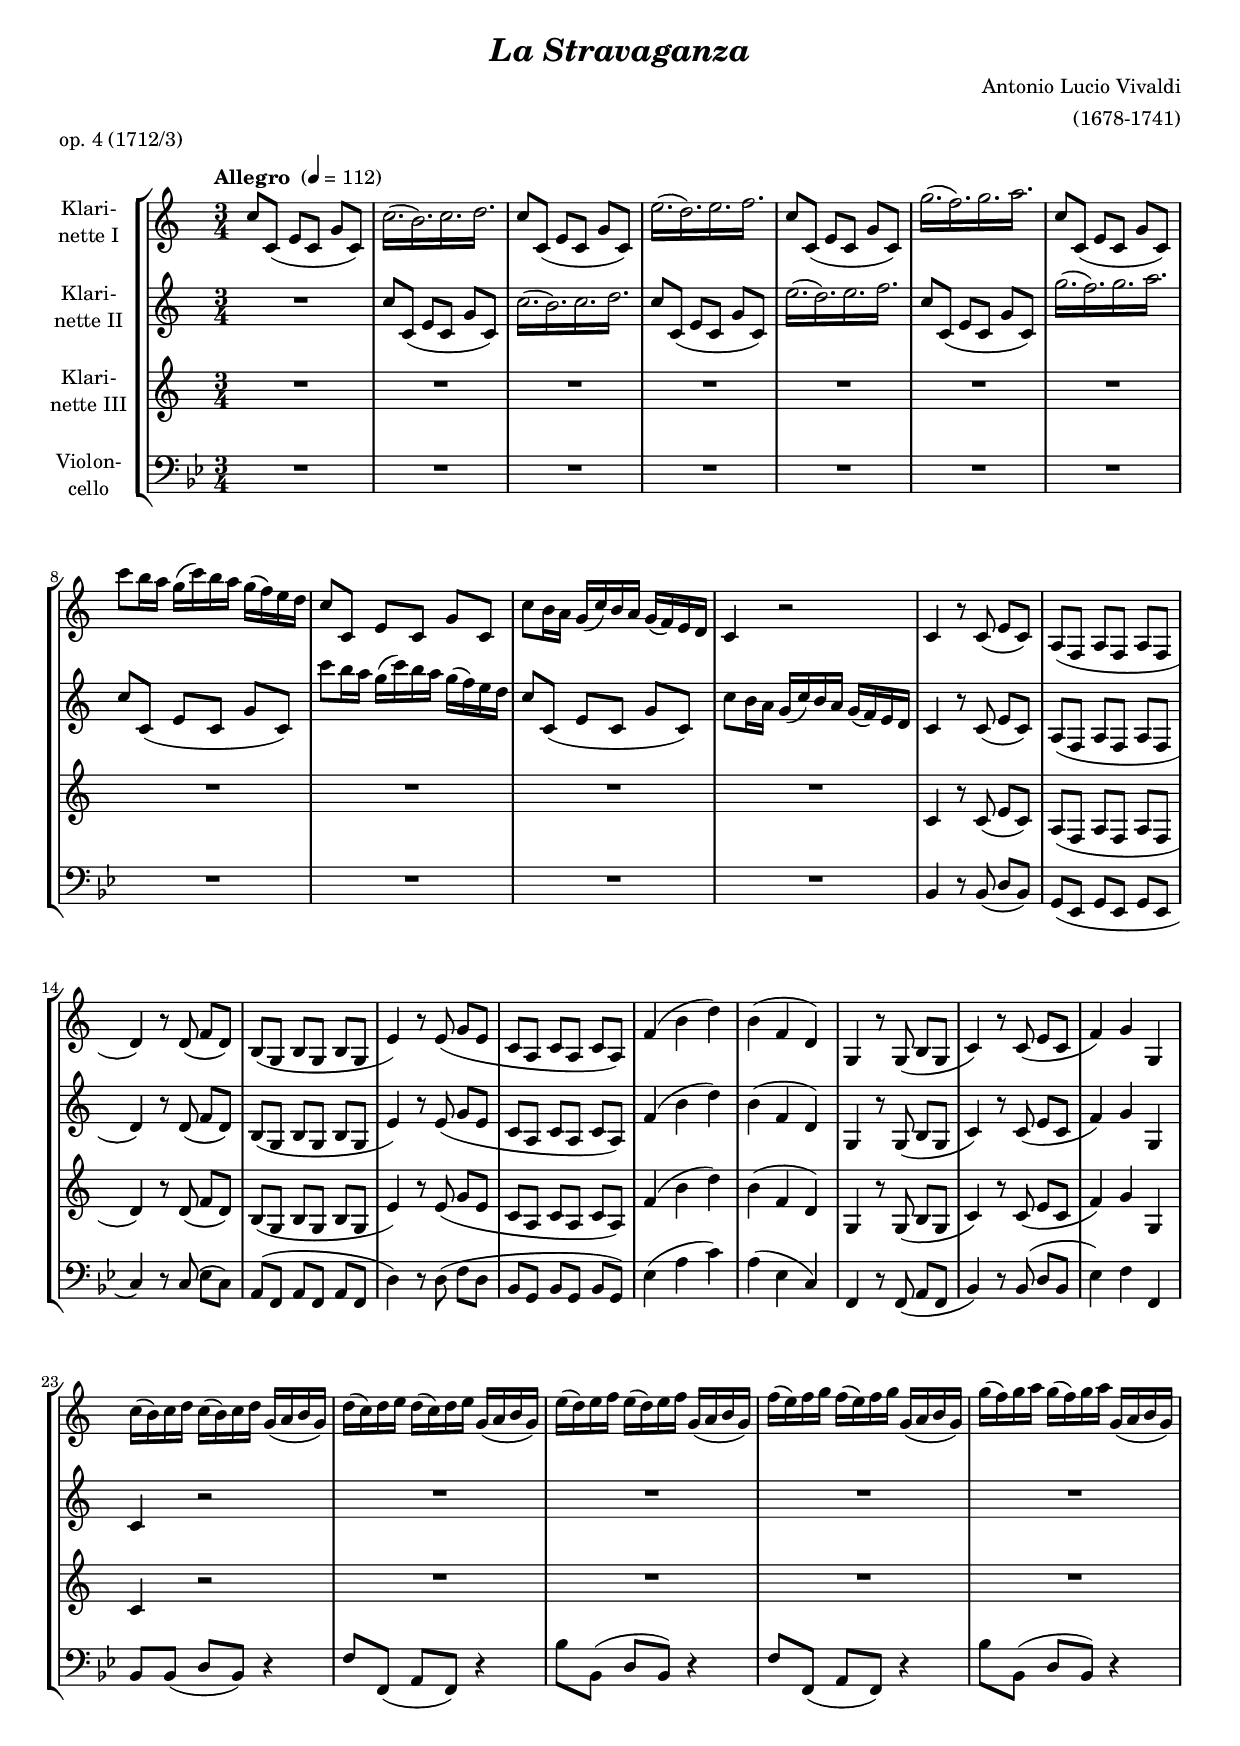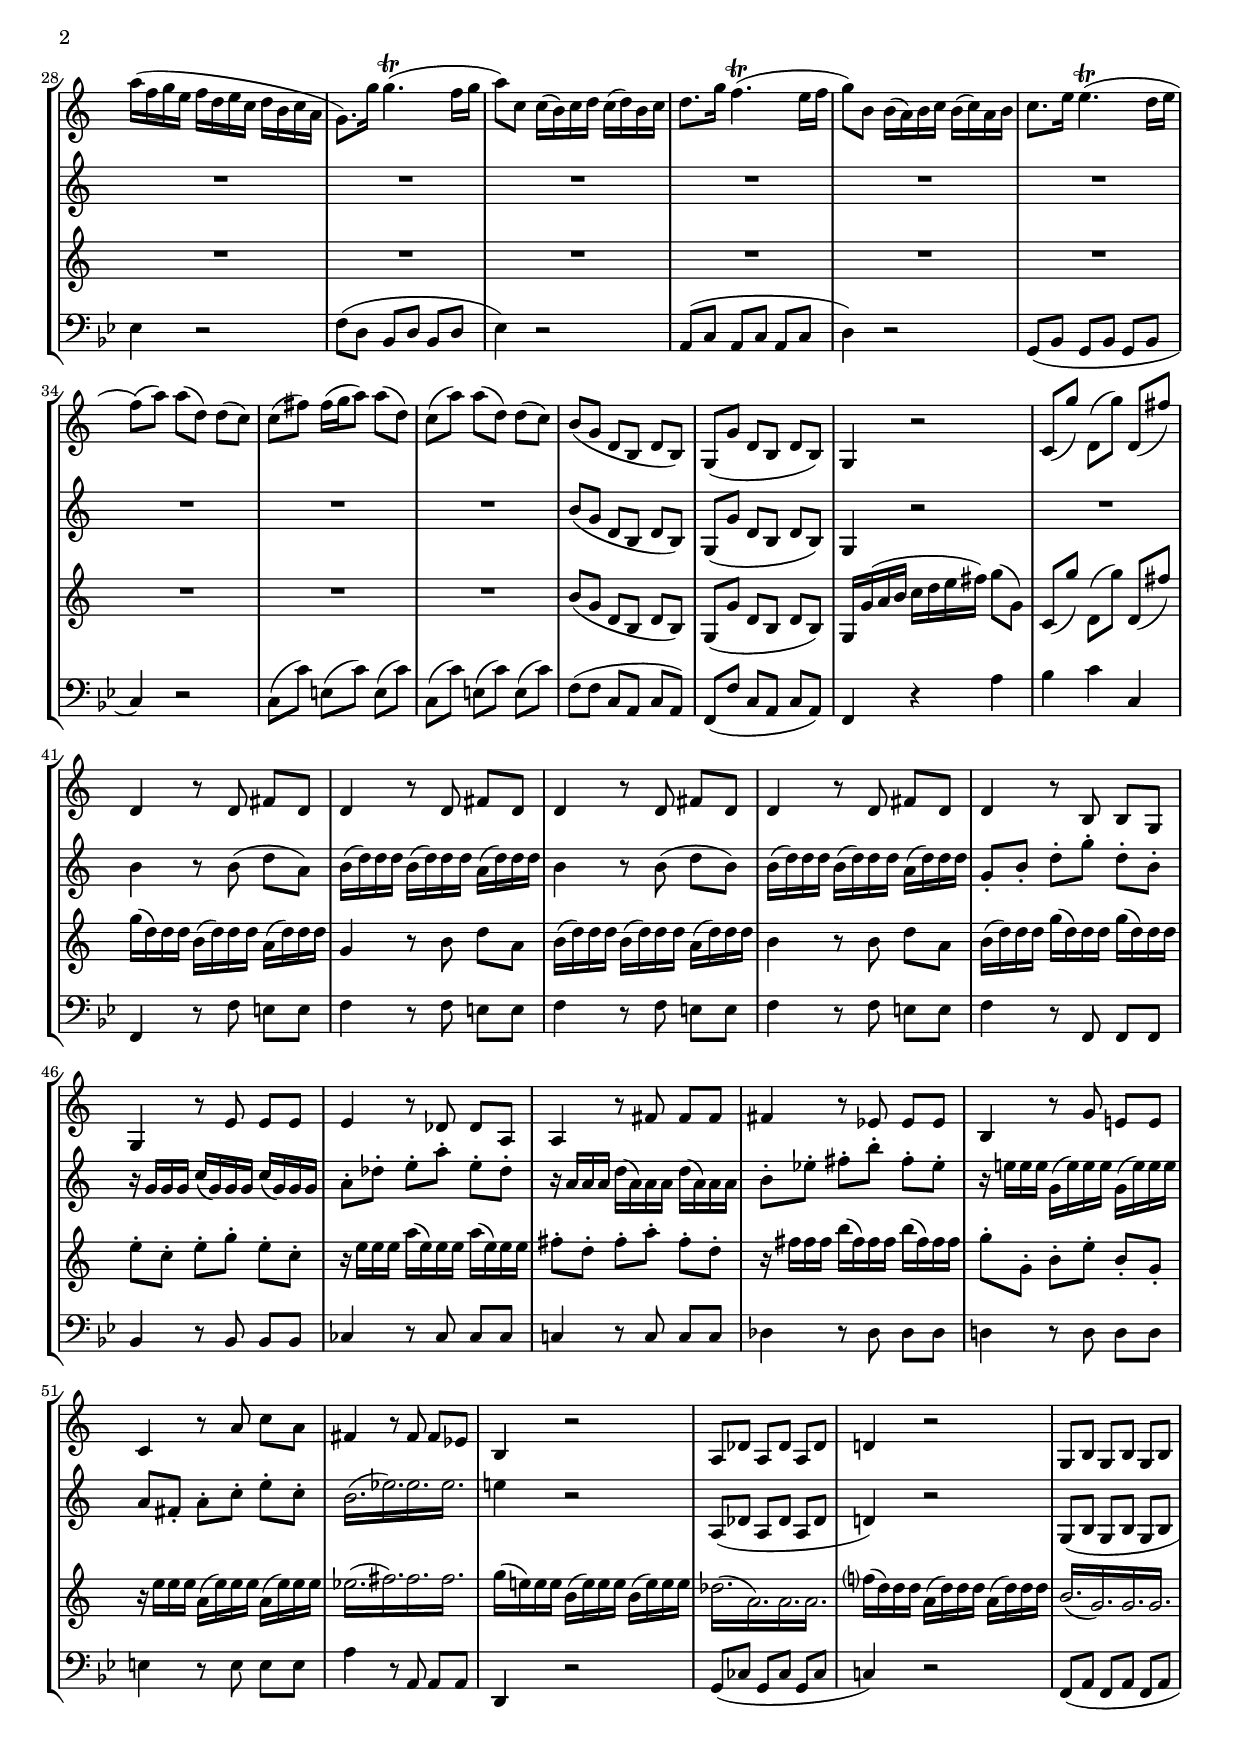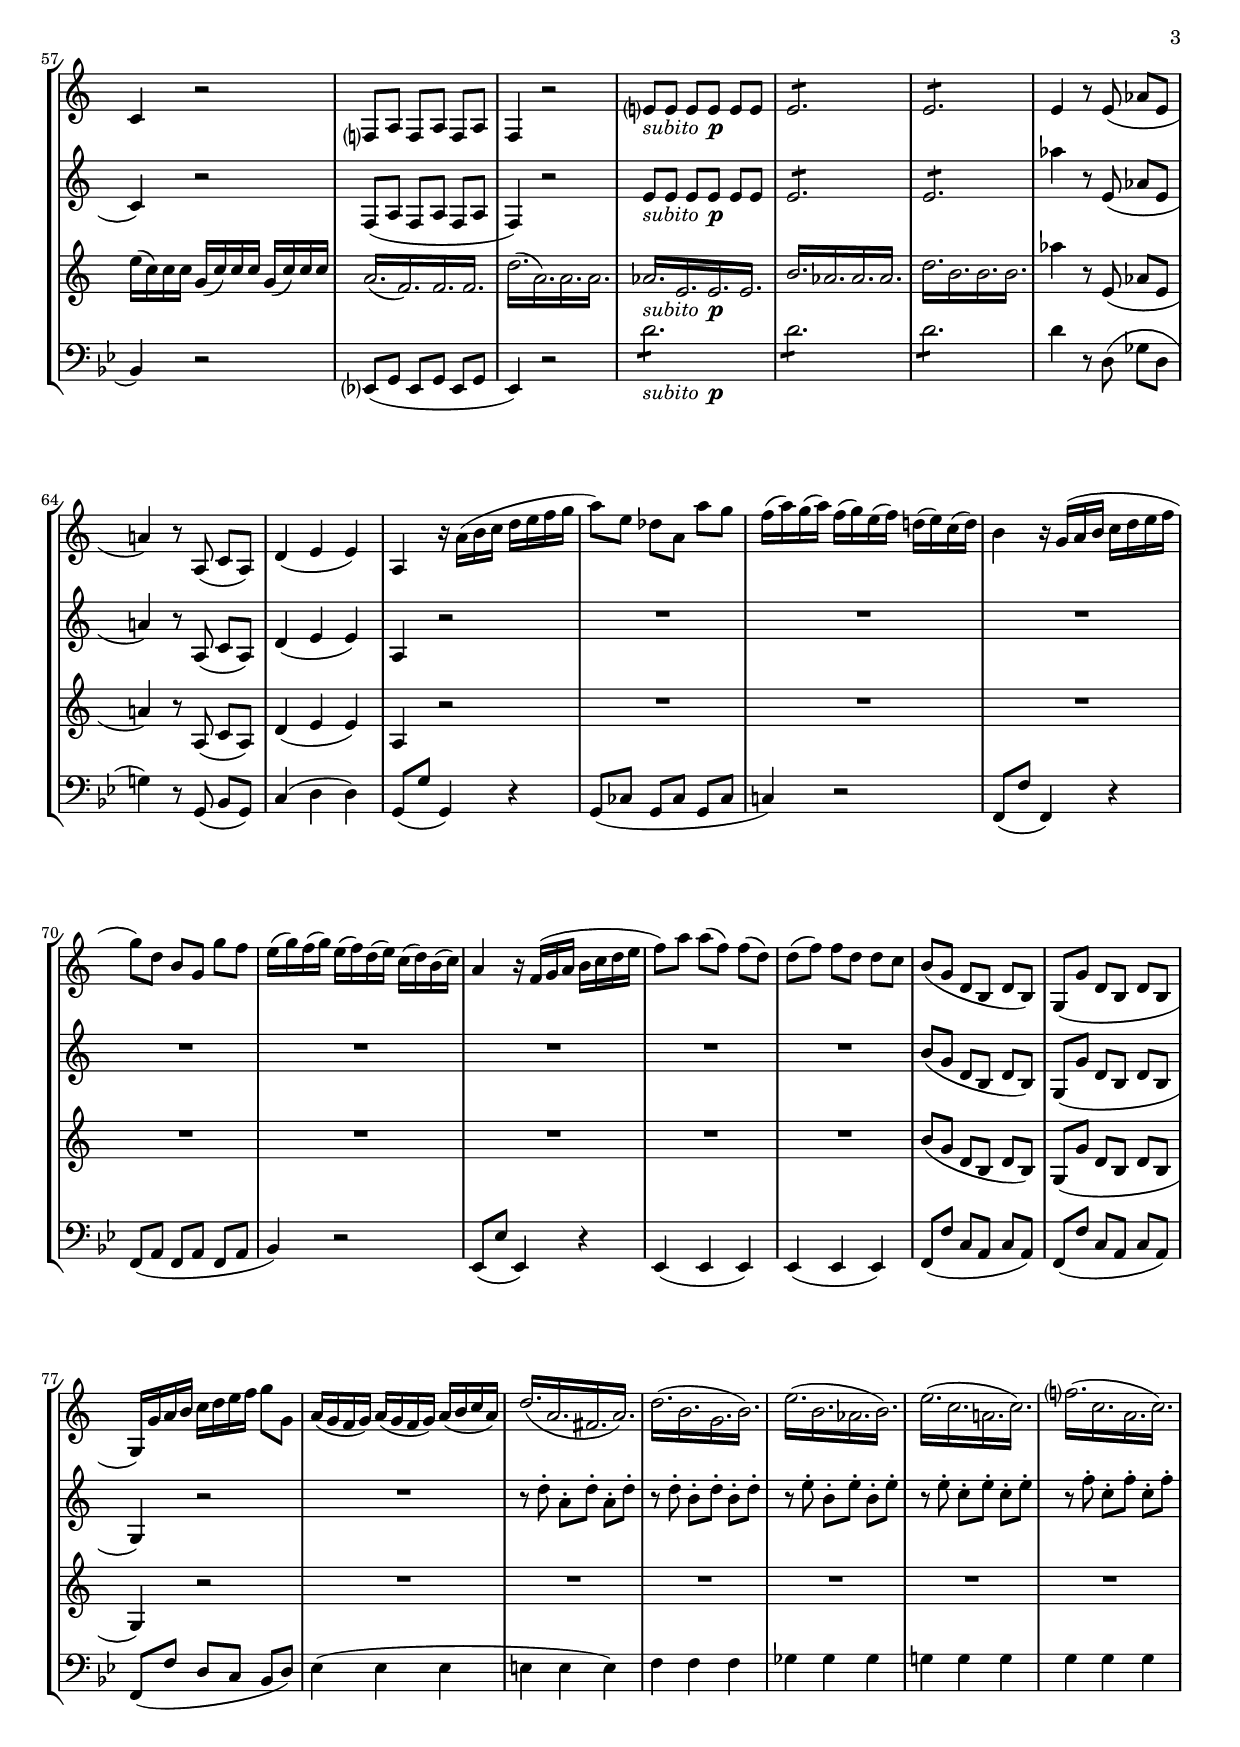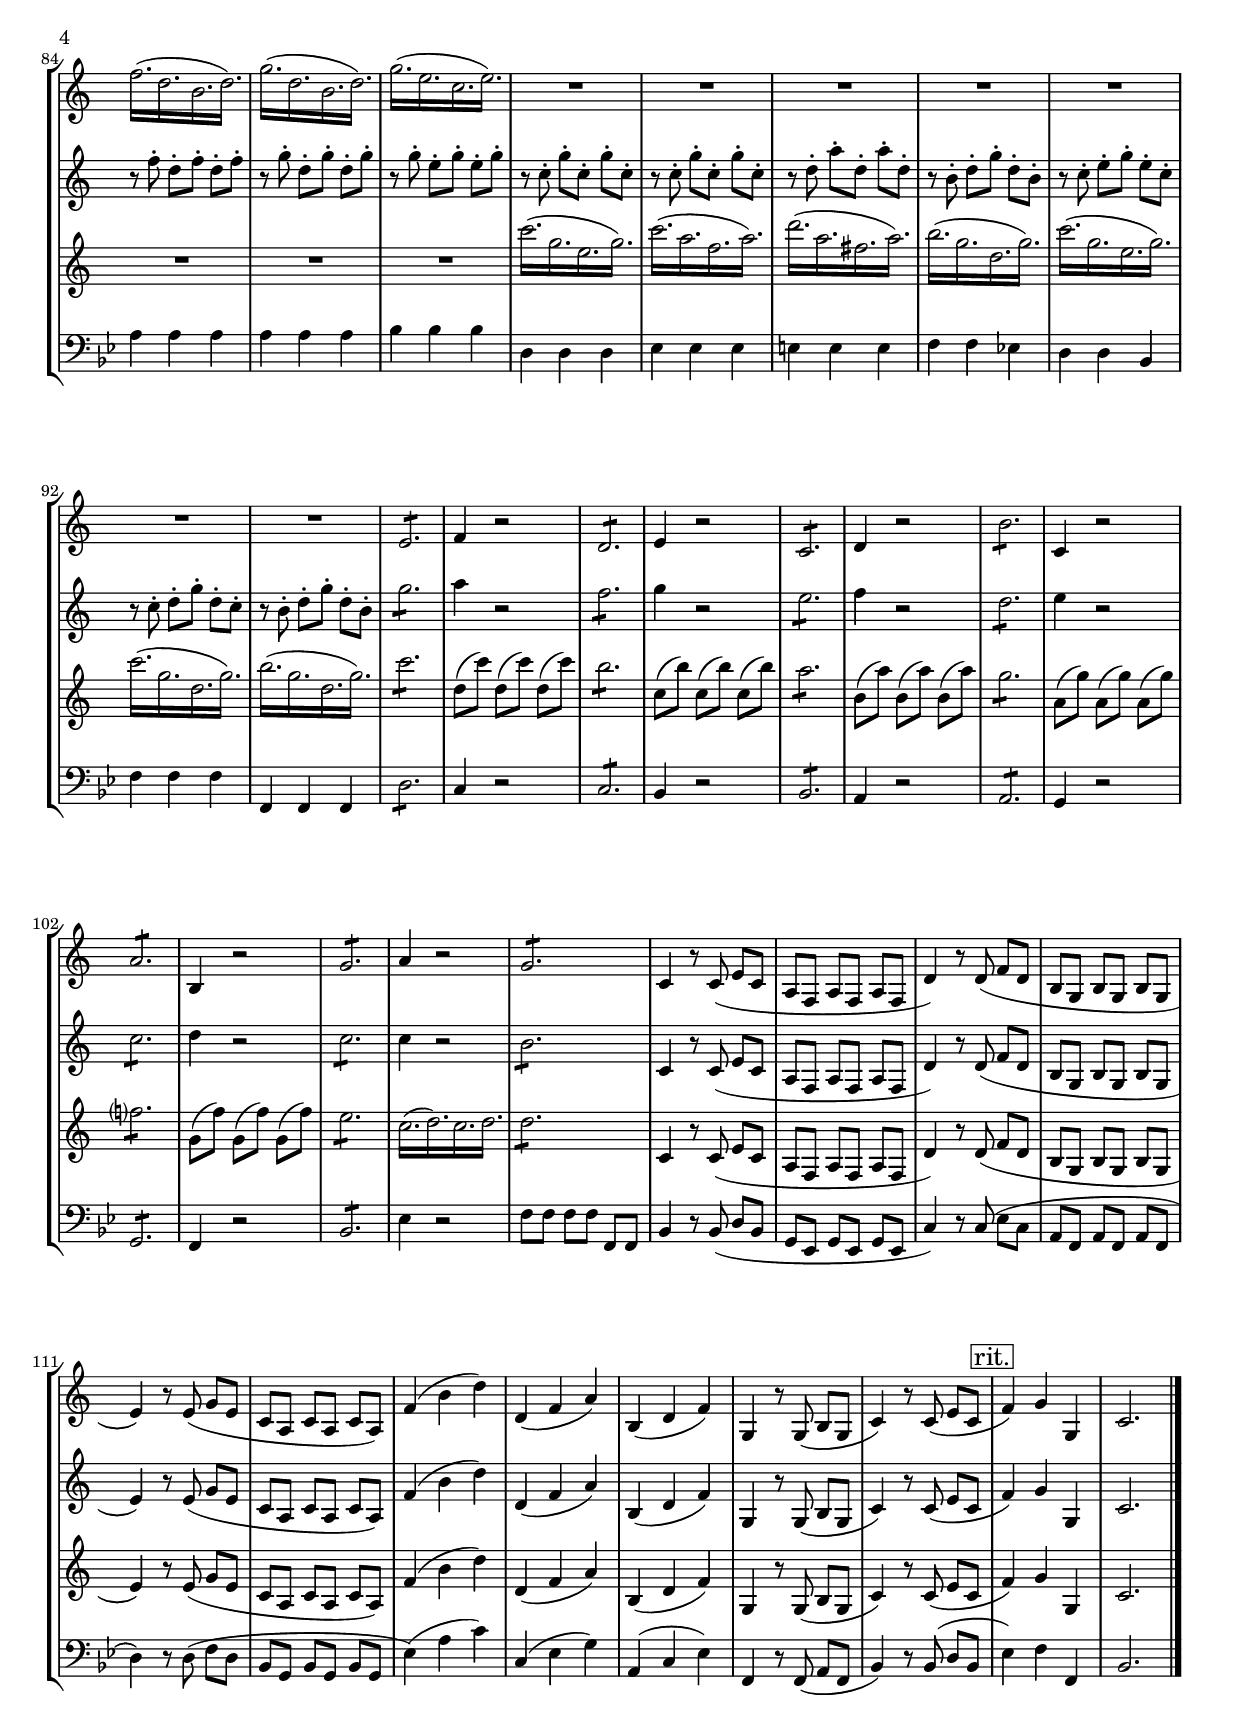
\version "2.18.2"
\include "deutsch.ly"

#(set-global-staff-size 17.5)

\header {
  title     = \markup \bold \italic "La Stravaganza"
  composer  = "Antonio Lucio Vivaldi"
  arranger  = "(1678-1741)"
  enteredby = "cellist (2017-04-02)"
  piece     = "op. 4 (1712/3)"
}

voiceconsts = {
  \key c \major
  \clef "treble"
  \time 3/4
  %\numericTimeSignature
  \compressFullBarRests
  \set Timing.beamExceptions = #'()
  \set Timing.baseMoment     = #(ly:make-moment 1 4)
  \set Timing.beatStructure  = #'(1 1 1)
  % \set tupletSpannerDuration = #(ly:make-moment 1 8)
  \tempo "Allegro " 4=112
}

mihi = "clarinet"
mist = "string ensemble 1"
%miba = "drawbar organ"
miba = "bassoon"

rit  = \mark \markup \box "rit."
subp = \markup { \italic "subito " \dynamic p }

va = \relative c'' {
  \voiceconsts

  c8 c,( e c g' c,)
  \repeat tremolo 3 { c'16( h) c d }
  c8 c,( e c g' c,)
  \repeat tremolo 3 { e'16( d) e f }
  c8 c,( e c g' c,)

  \repeat tremolo 3 { g''16( f) g a }
  c,8 c,( e c g' c,)
  c'' h16 a g( c) h a g( f) e d
  c8 c, e c g' c,
  c' h16 a g( c) h a g( f) e d

  c4 r2
  c4 r8 c( e c)
  a( f a f a f
  d'4) r8 d( f d)
  h( g h g h g
  e'4) r8 e( g e
  c a c a c a)

  f'4( h d)
  h( f d)
  g, r8 g( h g
  c4) r8 c( e c
  f4) g g,
  c'16( h) c d c( h) c d g,( a h g)

  d'( c) d e d( c) d e
  g,( a h g)
  e'( d) e f e( d) e f g,( a h g)
  f'( e) f g f( e) f g g,( a h g)
  g'( f) g a g( f) g a  g,( a h g)

  a'( f g e f d e c d h c a
  g8.) g'16 g4.(\trill f16 g
  a8) c, c16( h) c d c( d) h c
  d8. g16 f4.(\trill e16 f
  g8) h, h16( a) h c h( c) a h

  c8. e16 e4.(\trill d16 e
  f8)( a) a( d,) d( c)
  c( fis) fis16( g a8) a( d,)
  c( a') a( d,) d( c)
  h( g d h d h)
  g( g' d h d h)
  g4 r2

  c8( g'') d,( g') d,( fis')
  d,4 r8 d fis d
  d4 r8 d fis d
  d4 r8 d fis d
  d4 r8 d fis d
  d4 r8 h h g

  g4 r8 e' e e
  e4 r8 des des a
  a4 r8 fis' fis fis
  fis4 r8 es es es
  h4 r8 g' e! e
  c4 r8 a' c a

  fis4 r8 fis fis es
  h4 r2
  a8 des a des a des
  d!4 r2
  g,8 h g h g h
  c4 r2
  f,?8 a f a f a

  f4 r2
  e'?8_\subp e e e e e
  \repeat tremolo 6 e
  \repeat tremolo 6 e
  e4 r8 e( as e
  a!4) r8 a,( c a)
  d4( e e)

  a, r16 a'( h c d e f g
  a8) e des a a' g
  f16( a) g( a) f( g) e( f) d!( e) c( d)
  h4 r16 g( a h c d e f
  g8) d h g g' f

  e16( g) f( g) e( f) d( e) c( d) h( c)
  a4 r16 f( g a h c d e
  f8) a a( f) f( d)
  d( f) f d d c
  h( g d h d h)
  g( g' d h d h

  g16) g' a h c d e f g8 g,
  a16( g f g) a( g f g) a( h c a)
  \repeat tremolo 3 { d( a fis a) }
  \repeat tremolo 3 { d( h g h) }

  \repeat tremolo 3 { e( h as h) }
  \repeat tremolo 3 { e( c a! c) }
  \repeat tremolo 3 { f?( c a c) }
  \repeat tremolo 3 { f( d h d) }

  \repeat tremolo 3 { g( d h d) }
  \repeat tremolo 3 { g( e c e) }
  R2.*7
  \repeat tremolo 6 e,8
  f4 r2
  \repeat tremolo 6 d8

  e4 r2
  \repeat tremolo 6 c8
  d4 r2
  \repeat tremolo 6 h'8
  c,4 r2
  \repeat tremolo 6 a'8
  h,4 r2
  
  \repeat tremolo 6 g'8
  a4 r2
  \repeat tremolo 6 g8
  c,4 r8 c( e c
  a f a f a f
  d'4) r8 d( f d
  h g h g h g

  e'4) r8 e( g e
  c a c a c a)
  f'4( h d)
  d,( f a)
  h,( d f)
  g, r8 g( h g
  c4) r8 c( e c \rit

  f4) g g,
  c2. \bar "|."
}

vb = \relative c'' {
  \voiceconsts

  R2.
  c8 c,( e c g' c,)
  \repeat tremolo 3 { c'16( h) c d }
  c8 c,( e c g' c,)
  \repeat tremolo 3 { e'16( d) e f }
  
  c8 c,( e c g' c,)
  \repeat tremolo 3 { g''16( f) g a }
  c,8 c,( e c g' c,)
  c'' h16 a g( c) h a g( f) e d
  c8 c,( e c g' c,)

  c' h16 a g( c) h a g( f) e d
  c4 r8 c( e c)
  a( f a f a f
  d'4) r8 d( f d)
  h( g h g h g
  e'4) r8 e( g e

  c a c a c a)
  f'4( h d)
  h( f d)
  g, r8 g( h g
  c4) r8 c( e c
  f4) g g,
  c r2

  R2.*13
  h'8( g d h d h)
  g( g' d h d h)
  g4 r2
  R2.
  h'4 r8 h( d a)

  h16( d) d d h( d) d d a( d) d d
  h4 r8 h( d h)
  h16( d) d d h( d) d d a( d) d d
  g,8-. h-. d-. g-. d-. h-.
  r16 g g g c( g) g g c( g) g g

  a8-. des-. e-. a-. e-. des-.
  r16 a a a d( a) a a d( a) a a
  h8-. es-. fis-. h-. fis-. es-.
  r16 e! e e g,( e') e e g,( e') e e
  a,8 fis-. a-. c-. e-. c-.

  \repeat tremolo 3 { h16( es) es es }
  e!4 r2
  a,,8( des a des a des
  d!4) r2
  g,8( h g h g h
  c4) r2

  f,8( a f a f a
  f4) r2
  e'8_\subp e e e e e
  \repeat tremolo 6 e
  \repeat tremolo 6 e
  as'4 r8 e,( as e
  a!4) r8 a,( c a)

  d4( e e)
  a, r2
  R2.*8
  h'8( g d h d h)
  g( g' d h d h
  g4) r2
  R2.

  r8 d''8-. a-. d-. a-. d-.
  r d-. h-. d-. h-. d-.
  r e-. h-. e-. h-. e-.
  r e-. c-. e-. c-. e-.
  r f-. c-. f-. c-. f-.
  r f-. d-. f-. d-. f-.
  r g-. d-. g-. d-. g-.

  r g-. e-. g-. e-. g-.
  r c,-. g'-. c,-. g'-. c,-.
  r c-. g'-. c,-. g'-. c,-.
  r d-. a'-. d,-. a'-. d,-.
  r h-. d-. g-. d-. h-.
  r c-. e-. g-. e-. c-.
  r c-. d-. g-. d-. c-.

  r h-. d-. g-. d-. h-.
  \repeat tremolo 6 g'
  a4 r2
  \repeat tremolo 6 f8
  g4 r2
  \repeat tremolo 6 e8
  f4 r2

  \repeat tremolo 6 d8
  e4 r2
  \repeat tremolo 6 c8
  d4 r2
  \repeat tremolo 6 c8
  c4 r2
  \repeat tremolo 6 h8

  c,4 r8 c( e c
  a f a f a f
  d'4) r8 d( f d
  h g h g h g
  e'4) r8 e( g e
  c a c a c a)
  f'4( h d)

  d,( f a)
  h,( d f)
  g, r8 g( h g
  c4) r8 c( e c \rit
  f4) g g,
  c2. \bar "|."
}

vc = \relative c' {
  \voiceconsts

  R2.*11
  c4 r8 c( e c)
  a( f a f a f
  d'4) r8 d( f d)
  h( g h g h g
  e'4) r8 e( g e

  c a c a c a)
  f'4( h d)
  h( f d)
  g, r8 g( h g
  c4) r8 c( e c
  f4) g g,
  c r2

  R2.*13
  h'8( g d h d h)
  g( g' d h d h)
  g16 g'( a h c d e fis) g8( g,)
  c,( g'') d,( g') d,( fis')

  g16( d) d d h( d) d d a( d) d d
  g,4 r8 h d a
  h16( d) d d h( d) d d a( d) d d
  h4 r8 h d a
  h16( d) d d g( d) d d g( d) d d

  e8-. c-. e-. g-. e-. c-.
  r16 e e e a( e) e e a( e) e e
  fis8-. d-. fis-. a-. fis-. d-.
  r16 fis fis fis h( fis) fis fis h( fis) fis fis
  g8-. g,-. h-. e-. h-. g-.

  r16 e' e e a,( e') e e a,( e') e e
  \repeat tremolo 3 { es( fis) fis fis }
  g( e!) e e h( e) e e h( e) e e
  \repeat tremolo 3 { des( a) a a }

  f'?( d) d d a( d) d d a( d) d d
  \repeat tremolo 3 { h( g) g g }
  e'( c) c c g( c) c c g( c) c c
  \repeat tremolo 3 { a( f) f f }

  \repeat tremolo 3 { d'( a) a a }
  \repeat tremolo 3 { as_\subp e e e }
  \repeat tremolo 3 { h' as as as }
  \repeat tremolo 3 { d h h h }

  as'4 r8 e,( as e
  a!4) r8 a,( c a)
  d4( e e)
  a, r2
  R2.*8
  h'8( g d h d h)
  g( g' d h d h

  g4) r2
  R2.*9
  \repeat tremolo 3 { c''16( g e g) }
  \repeat tremolo 3 { c( a f a) }

  \repeat tremolo 3 { d( a fis a) }
  \repeat tremolo 3 { h( g d g) }
  \repeat tremolo 3 { c( g e g) }

  \repeat tremolo 3 { c( g d g) }
  \repeat tremolo 3 { h( g d g) }
  \repeat tremolo 6 c8
  d,( c') d,( c') d,( c')
  \repeat tremolo 6 h

  c,( h') c,( h') c,( h')
  \repeat tremolo 6 a
  h,( a') h,( a') h,( a')
  \repeat tremolo 6 g
  a,( g') a,( g') a,( g')
  \repeat tremolo 6 f?
  g,( f') g,( f') g,( f')

  \repeat tremolo 6 e
  \repeat tremolo 3 { c16( d) c d }
  \repeat tremolo 6 d8
  c,4 r8 c( e c
  a f a f a f
  d'4) r8 d( f d

  h g h g h g
  e'4) r8 e( g e
  c a c a c a)
  f'4( h d)
  d,( f a)
  h,( d f)
  g, r8 g( h g

  c4) r8 c( e c \rit
  f4) g g,
  c2. \bar "|."
}

vd = \relative c {
  \voiceconsts
  \clef "bass"

  R2.*11
  c4 r8 c( e c)
  a( f a f a f
  d'4) r8 d( f d)
  h( g h g h g
  e'4) r8 e( g e

  c a c a c a)
  f'4( h d)
  h( f d)
  g, r8 g( h g
  c4) r8 c( e c
  f4) g g,
  c8 c( e c) r4

  g'8 g,( h g) r4
  c'8 c,( e c) r4
  g'8 g,( h g) r4
  c'8 c,( e c) r4
  f r2
  g8( e c e c e
  f4) r2

  h,8( d h d h d
  e4) r2
  a,8( c a c a c
  d4) r2
  d8( d') fis,( d') fis,( d')
  d,( d') fis,( d') fis,( d')
  g,( g d h d h)

  g( g' d h d h)
  g4 r h'
  c d d,
  g, r8 g' fis fis
  g4 r8 g fis fis
  g4 r8 g fis fis
  g4 r8 g fis fis

  g4 r8 g, g g
  c4 r8 c c c
  des4 r8 des des des
  d!4 r8 d d d
  es4 r8 es es es
  e!4 r8 e e e
  fis4 r8 fis fis fis

  h4 r8 h, h h
  e,4 r2
  a8( des a des a des
  d!4) r2
  g,8( h g h g h
  c4) r2
  f,?8( a f a f a

  f4) r2
  \repeat tremolo 6 e''8_\subp
  \repeat tremolo 6 e
  \repeat tremolo 6 e
  e4 r8 e,( as e
  a!4) r8 a,( c a)
  d4( e e)

  a,8( a' a,4) r
  a8( des a des a des
  d!4) r2
  g,8( g' g,4) r
  g8( h g h g h
  c4) r2
  f,8( f' f,4) r

  f( f f)
  f( f f)
  g8( g' d h d h)
  g( g' d h d h)
  g( g' e d c e)
  f4( f f
  fis fis fis)

  g g g
  as as as
  a! a a
  a a a
  h h h
  h h h
  c c c
  e, e e

  f f f
  fis fis fis
  g g f!
  e e c
  g' g g
  g, g g
  \repeat tremolo 6 e'8
  d4 r2

  \repeat tremolo 6 d8
  c4 r2
  \repeat tremolo 6 c8
  h4 r2
  \repeat tremolo 6 h8
  a4 r2
  \repeat tremolo 6 a8

  g4 r2
  \repeat tremolo 6 c8
  f4 r2
  g8 g g g g, g
  c4 r8 c( e c
  a f a f a f
  d'4) r8 d( f d

  h g h g h g
  e'4) r8 e( g e
  c a c a c a
  f'4)( h d)
  d,( f a)
  h,( d f)
  g, r8 g( h g

  c4) r8 c( e c \rit
  f4) g g,
  c2. \bar "|."
}


music = \new StaffGroup <<
      \new Staff {
        \set Staff.midiInstrument = \mihi
        \set Staff.instrumentName = \markup \center-column { "Klari-" "nette I" }
        \transpose c c { \va }
      }

      \new Staff {
        \set Staff.midiInstrument = \mihi
        \set Staff.instrumentName = \markup \center-column { "Klari-" "nette II" }
        \transpose c c { \vb }
      }

      \new Staff {
        \set Staff.midiInstrument = \mihi
        \set Staff.instrumentName = \markup \center-column { "Klari-" "nette III" }
        \transpose c c { \vc }
      }

      \new Staff {
        \set Staff.midiInstrument = \miba
        \set Staff.instrumentName = \markup \center-column { "Violon-" "cello" }
        \transpose c b, { \vd }
      }
>>

\book {
  \score {
   \music
    \layout {}
  }

  \score {
    \unfoldRepeats \music

    \midi {
      \context {
        \Score
      }
    }
  }
}
